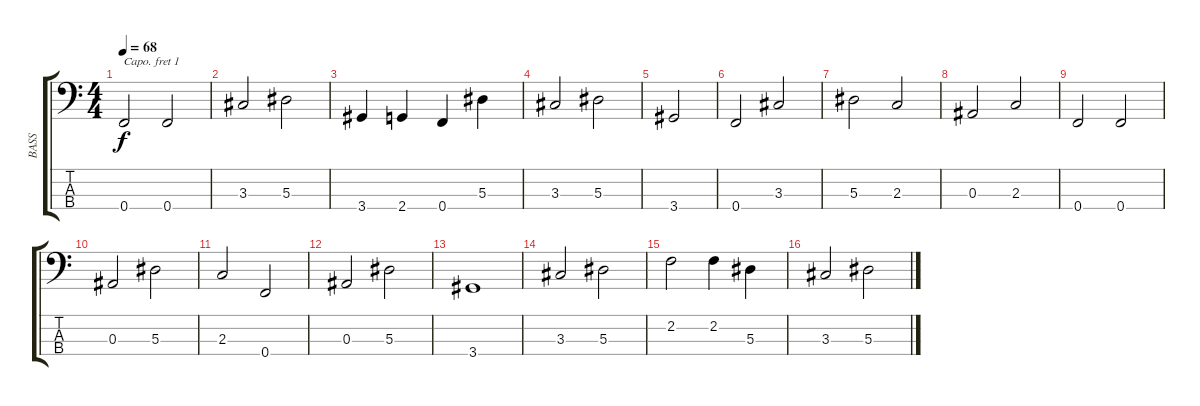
\track ("BASS" "BASS") {instrument electricbassfinger}
\staff {score tabs}
\capo 1
\tuning (G2 D2 A1 E1) {hide}
\ts (4 4)
\tempo 68
\clef f4
\ks c
0.4.2{dy f} 0.4.2 |
3.3.2 5.3.2 |
3.4.4 2.4.4 0.4.4 5.3.4 |
3.3.2 5.3.2 |
3.4.2 |
0.4.2 3.3.2 |
5.3.2 2.3.2 |
0.3.2 2.3.2 |
0.4.2 0.4.2 |
0.3.2 5.3.2 |
2.3.2 0.4.2 |
0.3.2 5.3.2 |
3.4.1 |
3.3.2 5.3.2 |
2.2.2 2.2.4 5.3.4 |
3.3.2 5.3.2
